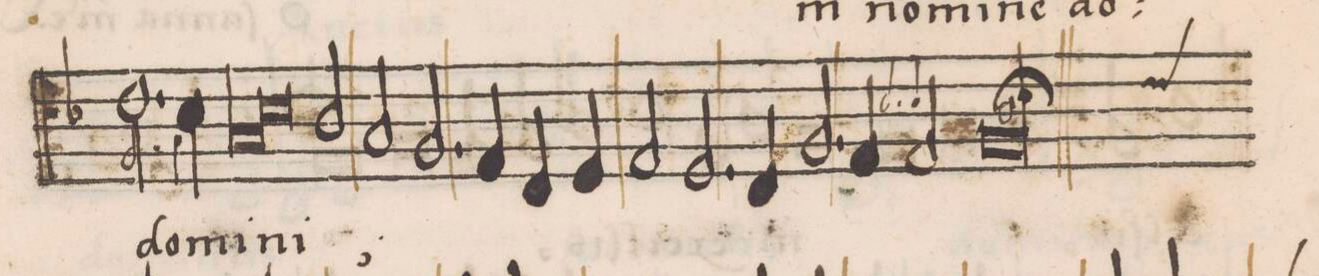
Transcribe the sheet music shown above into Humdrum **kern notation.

**kern	**text
*I"TENOR	*
*clefC4	*
*k[b-]	*
*met(C|)	*
*M2/1	*
2.c\	do-
=80-	=80-
4B-\	-mi-
*lig	*
1G	-ni;
1B-\	.
*Xlig	*
=81-	=81-
2A/	.
2G/	.
2.F/	.
=82-	=82-
4E/	.
4C/	.
4D/	.
2E/	.
2.D/	.
=83-	=83-
4C/	.
2.F/	.
4E/	.
2E/	.
=84-	=84-
*custos:c	*
0Fl;	.
==	==
*-	*-
